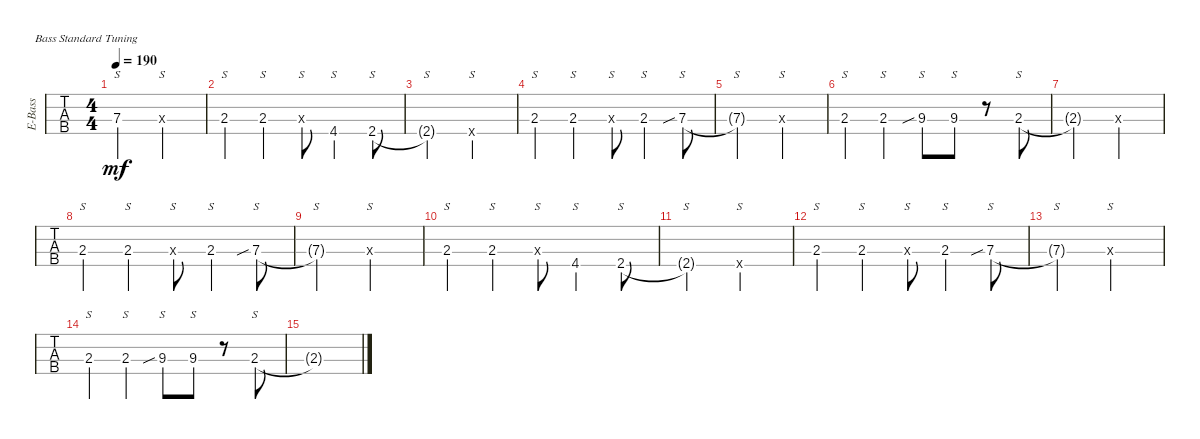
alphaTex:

\defaultSystemsLayout 4
\bracketExtendMode groupsimilarinstruments
\otherSystemsTrackNameOrientation horizontal
\track ("Akshay" "E-Bass") {instrument electricbassfinger}
\staff {tabs}
\tuning (G2 D2 A1 E1)
\ts (4 4)
\tempo 190
\clef g2
\ks c
7.3{t}.2{s dy mf} 0.3{x}.2{s} |
2.3.4{s} 2.3.4{s} 0.3{x}.8{s} 4.4{acc #}.4{s} 2.4{acc #}.8{s} |
2.4{t acc #}.2{s} 0.4{x}.2{s} |
2.3.4{s} 2.3.4{s} 0.3{x}.8{s} 2.3.4{s} 7.3{sib}.8{s} |
7.3{t}.2{s} 0.3{x}.2{s} |
2.3.4{s} 2.3.4{s} 9.3{sib acc #}.8{s} 9.3{acc #}.8{s} r.8 2.3.8{s} |
\clef f4
2.3{t}.2 0.3{x}.2 |
\clef g2
2.3.4{s} 2.3.4{s} 0.3{x}.8{s} 2.3.4{s} 7.3{sib}.8{s} |
7.3{t}.2{s} 0.3{x}.2{s} |
2.3.4{s} 2.3.4{s} 0.3{x}.8{s} 4.4{acc #}.4{s} 2.4{acc #}.8{s} |
2.4{t acc #}.2{s} 0.4{x}.2{s} |
2.3.4{s} 2.3.4{s} 0.3{x}.8{s} 2.3.4{s} 7.3{sib}.8{s} |
7.3{t}.2{s} 0.3{x}.2{s} |
2.3.4{s} 2.3.4{s} 9.3{sib acc #}.8{s} 9.3{acc #}.8{s} r.8 2.3.8{s} |
\clef f4
2.3{t}.1
